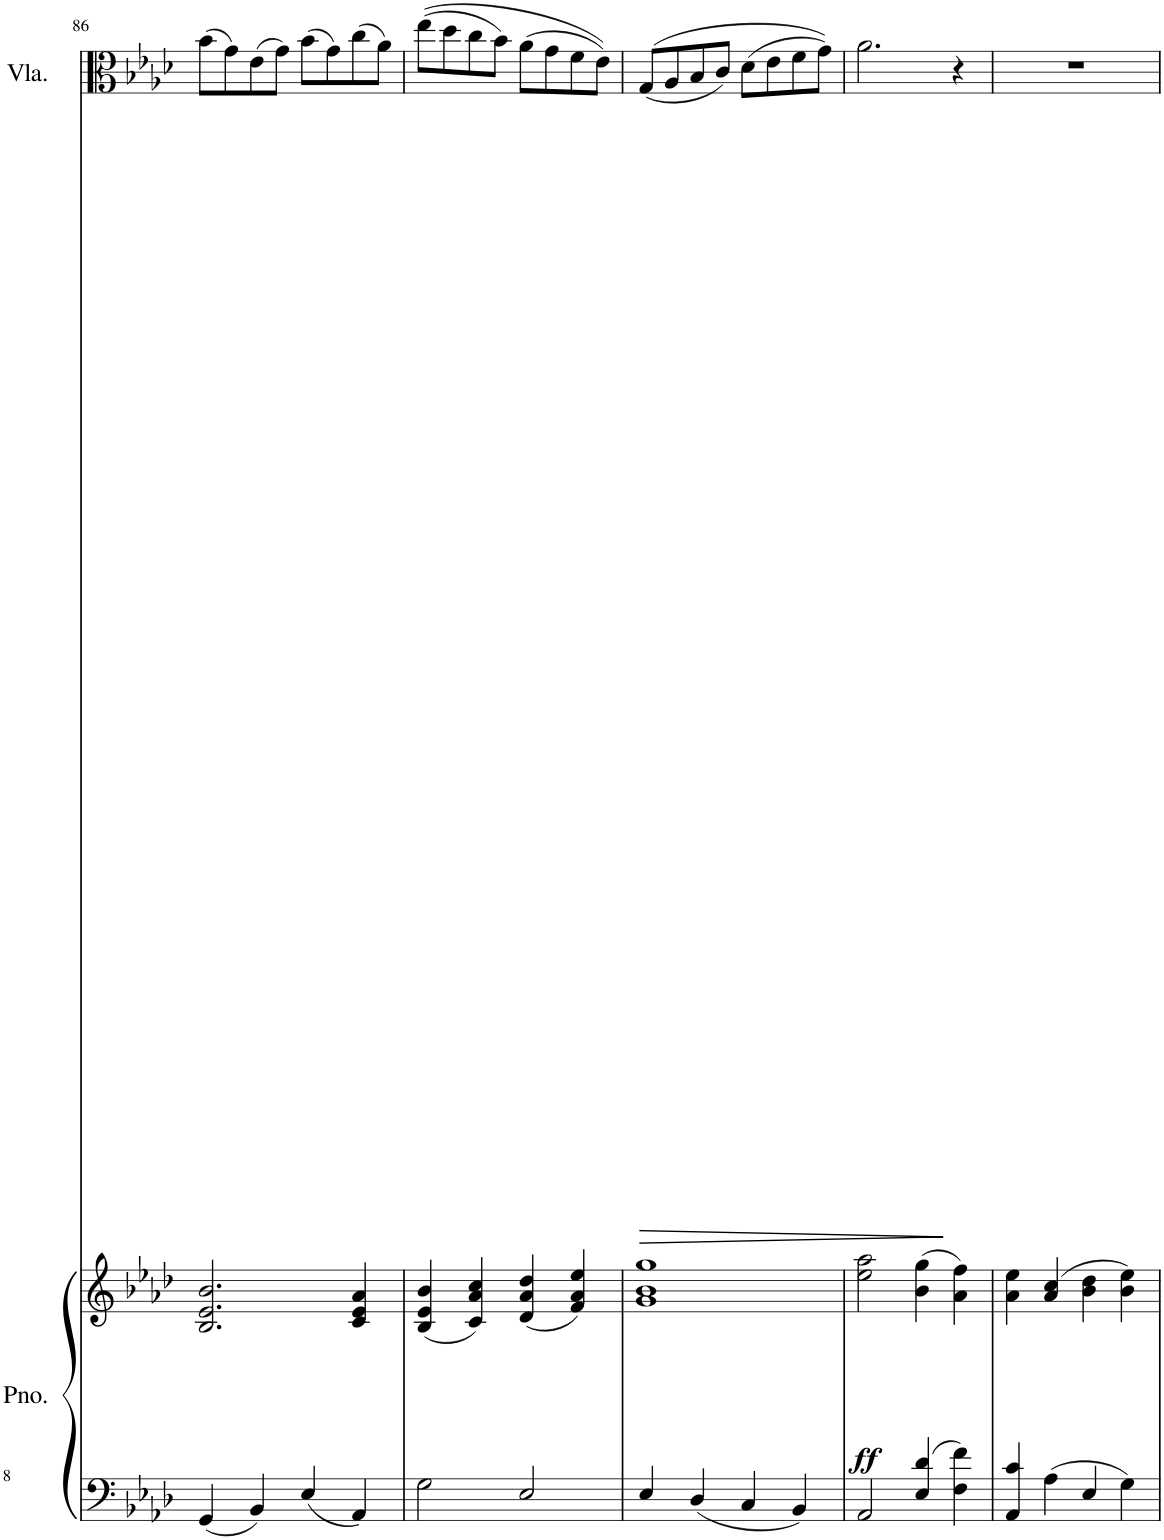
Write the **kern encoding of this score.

**kern	**kern	**dynam	**kern	**dynam
*part2	*part2	*part2	*part1	*part1
*staff3	*staff2	*staff2/3	*staff1	*staff1
*I"Piano	*	*	*I"Viola	*
*I'Pno.	*	*	*I'Vla.	*
!!LO:PB:g=z
*clefF4	*clefG2	*	*clefC3	*
*k[b-e-a-d-]	*k[b-e-a-d-]	*	*k[b-e-a-d-]	*
*M4/4	*M4/4	*	*M4/4	*
*met(c|)	*met(c|)	*	*met(c|)	*
=86	=86	=86	=86	=86
4GG/	2.B-/ 2.e-/ 2.b-/	.	(8b-\L	.
.	.	.	8g\)	.
4BB-/	.	.	(8e-\	.
.	.	.	8g\J)	.
4E-/	.	.	(8b-\L	.
.	.	.	8g\)	.
4AA-/	4c/ 4e-/ 4a-/	.	(8cc\	.
.	.	.	8a-\J)	.
=87	=87	=87	=87	=87
2G\	(4B-/ 4e-/ 4b-/	.	((8ee-\L	.
.	.	.	8dd-\	.
.	4c/ 4a-/ 4cc/)	.	8cc\	.
.	.	.	8b-\J)	.
2E-/	(4d-/ 4a-/ 4dd-/	.	(8a-\L	.
.	.	.	8g\	.
.	4f/ 4a-/ 4ee-/)	.	8f\	.
.	.	.	8e-\J))	.
=88	=88	=88	=88	=88
!	!	!	!	!LO:HP:b
4E-/	1g 1b- 1gg	.	((8G/L	>
.	.	.	8A-/	.
4D-/	.	.	8B-/	.
.	.	.	8c/J)	.
4C/	.	.	(8d-\L	.
.	.	.	8e-\	.
4BB-/	.	.	8f\	.
.	.	.	8g\J))	.
=89	=89	=89	=89	=89
!	!	!LO:DY:b	!	!
2AA-/	2ee-\ 2aa-\	ff	2.a-\	.
4E-/ 4d-/	(4b-\ 4gg\	.	.	.
4F\ 4f\	4a-\ 4ff\)	.	4r	]
=90	=90	=90	=90	=90
4AA-/ 4c/	4a-\ 4ee-\	.	1r	.
4A-\	(4a-/ 4cc/	.	.	.
4E-/	4b-\ 4dd-\	.	.	.
4G\	4b-\ 4ee-\)	.	.	.
=	=	=	=	=
*-	*-	*-	*-	*-
